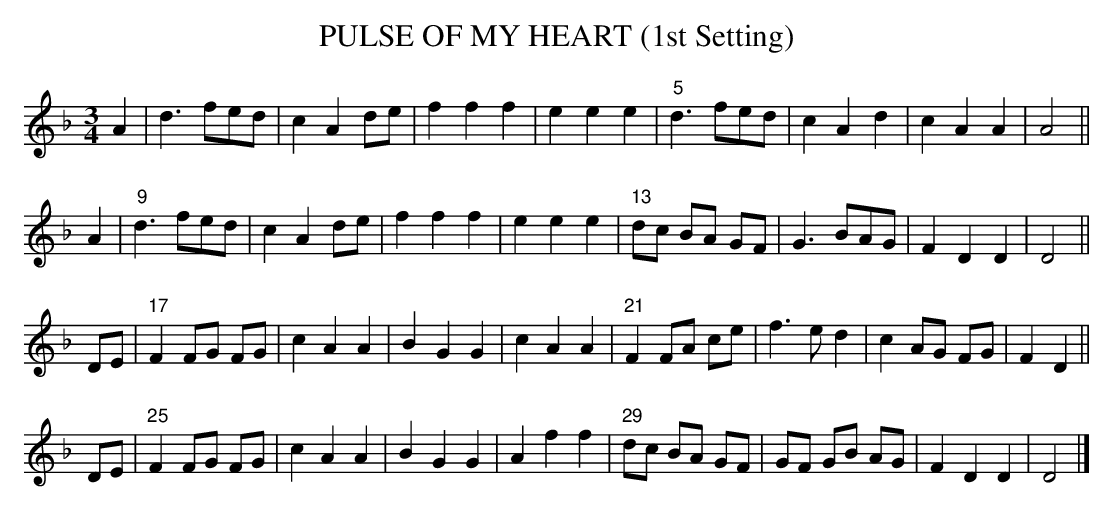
X:1
T:PULSE OF MY HEART (1st Setting)
Y:"slow"
M:3/4
L:1/8
K:Dm
A2|d3 fed|c2 A2 de|f2 f2 f2|e2 e2 e2|\
"5"d3fed|c2A2d2|c2A2A2|A4||
A2|"9"d3fed|c2A2de|f2f2f2|e2e2e2|\
"13"dc BA GF|G3BAG|F2D2D2|D4||
DE|"17"F2FG FG|c2A2A2|B2G2G2|c2A2A2|\
"21"F2FA ce|f3e d2|c2AG FG|F2D2||
DE|"25"F2FG FG|c2A2A2|B2G2G2|A2f2f2|\
"29"dc BA GF|GF GB AG|F2D2D2|D4|]
